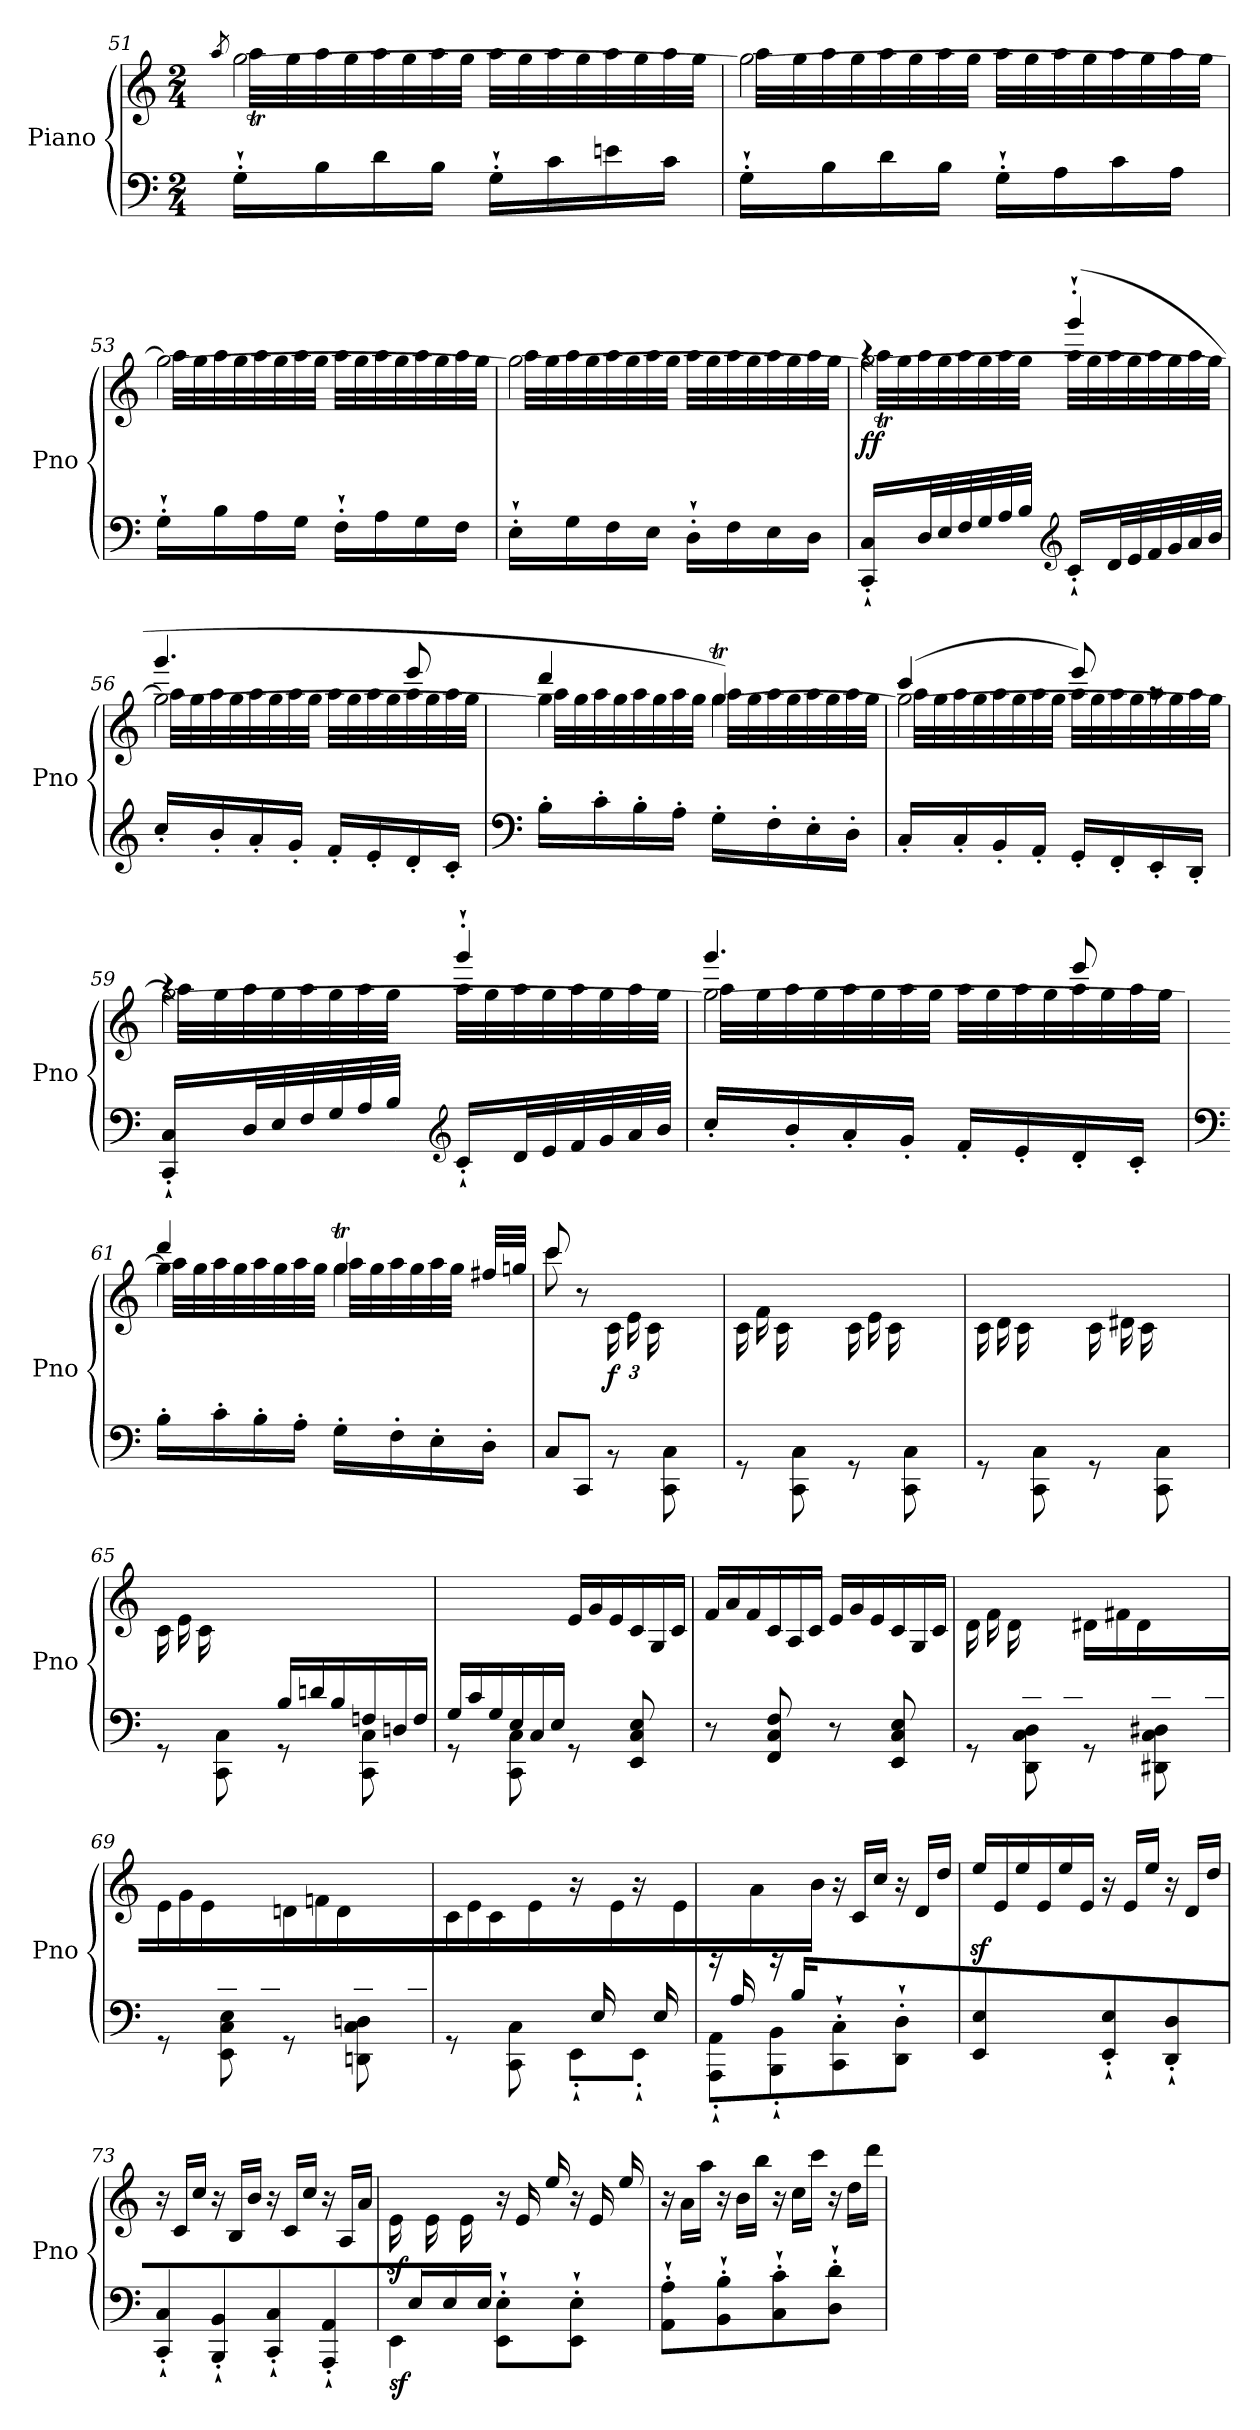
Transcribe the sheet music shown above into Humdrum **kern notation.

**kern	**kern	**dynam
*part1	*part1	*part1
*staff2	*staff1	*staff1/2
*I"Piano	*	*
*I'Pno	*	*
*clefF4	*clefG2	*
*k[]	*k[]	*
*M2/4	*M2/4	*
=51	=51	=51
.	8qaa/	.
*	*^	*
!	!	!	!LO:DY:b
16G'`\LL	[2gg\	32aaTLLL	other-dynamics
.	.	32gg	.
16B\	.	32aa	.
.	.	32gg	.
16d\	.	32aa	.
.	.	32gg	.
16B\JJ	.	32aa	.
.	.	32ggJJJ	.
16G'`\LL	.	32aaLLL	.
.	.	32gg	.
16c\	.	32aa	.
.	.	32gg	.
16en\	.	32aa	.
.	.	32gg	.
16c\JJ	.	32aa	.
.	.	32ggJJJ	.
=52	=52	=52	=52
16G'`\LL	2gg\_	32aaLLL	.
.	.	32gg	.
16B\	.	32aa	.
.	.	32gg	.
16d\	.	32aa	.
.	.	32gg	.
16B\JJ	.	32aa	.
.	.	32ggJJJ	.
16G'`\LL	.	32aaLLL	.
.	.	32gg	.
16A\	.	32aa	.
.	.	32gg	.
16c\	.	32aa	.
.	.	32gg	.
16A\JJ	.	32aa	.
.	.	32ggJJJ	.
!!LO:PB:g=z	!!
=53	=53	=53	=53
16G'`\LL	2gg\_	32aaLLL	.
.	.	32gg	.
16B\	.	32aa	.
.	.	32gg	.
16A\	.	32aa	.
.	.	32gg	.
16G\JJ	.	32aa	.
.	.	32ggJJJ	.
16F'`\LL	.	32aaLLL	.
.	.	32gg	.
16A\	.	32aa	.
.	.	32gg	.
16G\	.	32aa	.
.	.	32gg	.
16F\JJ	.	32aa	.
.	.	32ggJJJ	.
=54	=54	=54	=54
16E'`\LL	2gg\_	32aaLLL	.
.	.	32gg	.
16G\	.	32aa	.
.	.	32gg	.
16F\	.	32aa	.
.	.	32gg	.
16E\JJ	.	32aa	.
.	.	32ggJJJ	.
16D'`\LL	.	32aaLLL	.
.	.	32gg	.
16F\	.	32aa	.
.	.	32gg	.
16E\	.	32aa	.
.	.	32gg	.
16D\JJ	.	32aaTTT	.
.	.	32ggJJJ	.
=55	=55	=55	=55
*	*	*^	*
!	!	!	!	!LO:DY:b
16CC/'` 16C/'`LL	2gg\_	32aaTLLL	4raa	ff
.	.	32gg	.	.
32D/L	.	32aa	.	.
32E/	.	32gg	.	.
32F/	.	32aa	.	.
32G/	.	32gg	.	.
32A/	.	32aa	.	.
32B/JJJ	.	32ggJJJ	.	.
*clefG2	*	*	*	*
16c'`/LL	.	32aaLLL	(>4ggg'`/	.
.	.	32gg	.	.
32d/L	.	32aa	.	.
32e/	.	32gg	.	.
32f/	.	32aa	.	.
32g/	.	32gg	.	.
32a/	.	32aa	.	.
32b/JJJ	.	32ggJJJ	.	.
!!LO:LB:g=z	!!	!!
=56	=56	=56	=56	=56
16cc'/LL	2gg\_	32aaLLL	4.ggg/	.
.	.	32gg	.	.
16b'/	.	32aa	.	.
.	.	32gg	.	.
16a'/	.	32aa	.	.
.	.	32gg	.	.
16g'/JJ	.	32aa	.	.
.	.	32ggJJJ	.	.
16f'/LL	.	32aaLLL	.	.
.	.	32gg	.	.
16e'/	.	32aa	.	.
.	.	32gg	.	.
16d'/	.	32aa	8eee/	.
.	.	32gg	.	.
16c'/JJ	.	32aa	.	.
.	.	32ggJJJ	.	.
=57	=57	=57	=57	=57
*clefF4	*	*	*	*
16B'\LL	4gg\]	32aaLLL	4ddd/	.
.	.	32gg	.	.
16c'\	.	32aa	.	.
.	.	32gg	.	.
16B'\	.	32aa	.	.
.	.	32gg	.	.
16A'\JJ	.	32aa	.	.
.	.	32ggJJJ	.	.
16G'\LL	[4ggT\	32aaLLL	4gg/)	.
.	.	32gg	.	.
16F'\	.	32aa	.	.
.	.	32gg	.	.
16E'\	.	32aa	.	.
.	.	32gg	.	.
16D'\JJ	.	32aa	.	.
.	.	32ggJJJ	.	.
=58	=58	=58	=58	=58
16C'/LL	2gg\_	32aaLLL	(>4ccc/	.
.	.	32gg	.	.
16C'/	.	32aa	.	.
.	.	32gg	.	.
16BB'/	.	32aa	.	.
.	.	32gg	.	.
16AA'/JJ	.	32aa	.	.
.	.	32ggJJJ	.	.
16GG'/LL	.	32aaLLL	8eee/)	.
.	.	32gg	.	.
16FF'/	.	32aa	.	.
.	.	32gg	.	.
16EE'/	.	32aa	8raa	.
.	.	32gg	.	.
16DD'/JJ	.	32aa	.	.
.	.	32ggJJJ	.	.
!!LO:LB:g=z	!!	!!
=59	=59	=59	=59	=59
16CC/'` 16C/'`LL	2gg\_	32aaLLL	4raa	.
.	.	32gg	.	.
32D/L	.	32aa	.	.
32E/	.	32gg	.	.
32F/	.	32aa	.	.
32G/	.	32gg	.	.
32A/	.	32aa	.	.
32B/JJJ	.	32ggJJJ	.	.
*clefG2	*	*	*	*
16c'`/LL	.	32aaLLL	4ggg'`/	.
.	.	32gg	.	.
32d/L	.	32aa	.	.
32e/	.	32gg	.	.
32f/	.	32aa	.	.
32g/	.	32gg	.	.
32a/	.	32aa	.	.
32b/JJJ	.	32ggJJJ	.	.
=60	=60	=60	=60	=60
16cc'/LL	2gg\_	32aaLLL	4.ggg/	.
.	.	32gg	.	.
16b'/	.	32aa	.	.
.	.	32gg	.	.
16a'/	.	32aa	.	.
.	.	32gg	.	.
16g'/JJ	.	32aa	.	.
.	.	32ggJJJ	.	.
16f'/LL	.	32aaLLL	.	.
.	.	32gg	.	.
16e'/	.	32aa	.	.
.	.	32gg	.	.
16d'/	.	32aa	8eee/	.
.	.	32gg	.	.
16c'/JJ	.	32aa	.	.
.	.	32ggJJJ	.	.
!!LO:LB:g=z	!!	!!
=61	=61	=61	=61	=61
*clefF4	*	*	*	*
16B'\LL	4gg\]	32aaLLL	4ddd/	.
.	.	32gg	.	.
16c'\	.	32aa	.	.
.	.	32gg	.	.
16B'\	.	32aa	.	.
.	.	32gg	.	.
16A'\JJ	.	32aa	.	.
.	.	32ggJJJ	.	.
16G'\LL	4ggT\	32aaLLL	4gg/	.
.	.	32gg	.	.
16F'\	.	32aa	.	.
.	.	32gg	.	.
16E'\	.	32aa	.	.
.	.	32ggJJJ	.	.
16D'\JJ	.	32ff#XTTT/LLL	.	.
.	.	32gg/JJJ	.	.
*	*	*v	*v	*
!!LO:LB:g=z
=62	=62	=62	=62
*^	*	*	*
4.ryy	8C/L	8ccc/	8ccc\	.
.	8CC/J	8r	8ryy	.
*	*	*Xbrackettup	*	*
!	!	!	!	!LO:DY:b
.	8rBB	24c\LL	4ryy	f
.	.	24e\	.	.
.	.	24c\	.	.
*Xbrackettup	*	*	*	*
24G/	8CC\ 8C\	8ryy	.	.
24E/	.	.	.	.
24G/JJ	.	.	.	.
*	*	*v	*v	*
=63	=63	=63	=63
*	*	*Xtuplet	*
8ryy	8rGG	24c\LL	.
.	.	24f\	.
.	.	24c\	.
*Xtuplet	*	*	*
24A/	8CC\ 8C\	8ryy	.
24F/	.	.	.
24A/JJ	.	.	.
8ryy	8rGG	24c\LL	.
.	.	24e\	.
.	.	24c\	.
24A/	8CC\ 8C\	8ryy	.
24F/	.	.	.
24A/JJ	.	.	.
=64	=64	=64	=64
8ryy	8rGG	24c\LL	.
.	.	24d\	.
.	.	24c\	.
24F/	8CC\ 8C\	8ryy	.
24D/	.	.	.
24F/JJ	.	.	.
8ryy	8rGG	24c\LL	.
.	.	24d#X\	.
.	.	24c\	.
24F#X/	8CC\ 8C\	8ryy	.
24D#X/	.	.	.
24F#/JJ	.	.	.
=65	=65	=65	=65
8ryy	8rGG	24c\LL	.
.	.	24e\	.
.	.	24c\	.
24G/	8CC\ 8C\	4.ryy	.
24E/	.	.	.
24G/JJ	.	.	.
24B/LL	8rGG	.	.
24dn/	.	.	.
24B/	.	.	.
24Fn/	8CC\ 8C\	.	.
24Dn/	.	.	.
24F/JJ	.	.	.
!!LO:PB:g=z
=66	=66	=66	=66
24G/LL	8rGG	4ryy	.
24c/	.	.	.
24G/	.	.	.
24E/	8CC\ 8C\	.	.
24C/	.	.	.
24E/JJ	.	.	.
4ryy	8rGG	24e/LL	.
.	.	24g/	.
.	.	24e/	.
.	8EE/ 8C/ 8E/	24c/	.
.	.	24G/	.
.	.	24c/JJ	.
*v	*v	*	*
=67	=67	=67
8r	24f/LL	.
.	24a/	.
.	24f/	.
8FF/ 8C/ 8F/	24c/	.
.	24A/	.
.	24c/JJ	.
8r	24e/LL	.
.	24g/	.
.	24e/	.
8EE/ 8C/ 8E/	24c/	.
.	24G/	.
.	24c/JJ	.
=68	=68	=68
*^	*	*
8ryy	8rGG	24d\LL	.
.	.	24f\	.
.	.	24d\	.
24c/	8DD\ 8C\ 8D\	8ryy	.
24F/	.	.	.
24c/JJ	.	.	.
8ryy	8rGG	24d#X\LL	.
.	.	24f#X\	.
.	.	24d#\	.
24c/	8DD#X\ 8C\ 8D#X\	8ryy	.
24F#X/	.	.	.
24c/JJ	.	.	.
!!LO:LB:g=z
=69	=69	=69	=69
8ryy	8rGG	24e\LL	.
.	.	24g\	.
.	.	24e\	.
24c/	8EE\ 8C\ 8E\	8ryy	.
24G/	.	.	.
24c/JJ	.	.	.
8ryy	8rGG	24dn\LL	.
.	.	24fn\	.
.	.	24d\	.
24c/	8DDn\ 8C\ 8Dn\	8ryy	.
24Fn/	.	.	.
24c/JJ	.	.	.
=70	=70	=70	=70
8ryy	8rGG	24c\LL	.
.	.	24e\	.
.	.	24c\	.
24E/	8CC\ 8C\	24ryy	.
24ryy	.	24e\	.
24E/JJ	.	24ryy	.
24ryy	8EE'`\L	24r	.
24E/LL	.	24ryy	.
12ryy	.	24e\JJ	.
.	8EE'`\J	24r	.
24E/LL	.	24ryy	.
24ryy	.	24e\JJ	.
=71	=71	=71	=71
24ryy	8AAA\'` 8AA\'`L	24rBB	.
24A/LL	.	24ryy	.
12ryy	.	24a\JJ	.
.	8BBB\'` 8BB\'`	24rBB	.
24B/LL	.	24ryy	.
24%7ryy	.	24b\JJ	.
.	8CC\'` 8C\'`	24r	.
.	.	24c/LL	.
.	.	24cc/JJ	.
.	8DD\'` 8D\'`J	24r	.
.	.	24d/LL	.
.	.	24dd/JJ	.
*v	*v	*	*
=72	=72	=72
4EE/ 4E/	24eez</LL	.
.	24e/	.
.	24ee/	.
.	24e/	.
.	24ee/	.
.	24e/JJ	.
8EE/'` 8E/'`L	24r	.
.	24e/LL	.
.	24ee/JJ	.
8DD/'` 8D/'`J	24r	.
.	24d/LL	.
.	24dd/JJ	.
!!LO:PB:g=z
=73	=73	=73
8CC/'` 8C/'`L	24r	.
.	24c/LL	.
.	24cc/JJ	.
8BBB/'` 8BB/'`	24r	.
.	24B/LL	.
.	24b/JJ	.
8CC/'` 8C/'`	24r	.
.	24c/LL	.
.	24cc/JJ	.
8AAA/'` 8AA/'`J	24r	.
.	24A/LL	.
.	24a/JJ	.
=74	=74	=74
*^	*	*
!	!	!	!LO:DY:b=2
24ryy	4EE\	24ez<\LL	sf
24E/	.	24ryy	.
24ryy	.	24e\	.
24E/	.	24ryy	.
24ryy	.	24e\	.
24E/JJ	.	24ryy	.
4ryy	8EE\'` 8E\'`L	24r	.
.	.	24e/LL	.
.	.	24ee/JJ	.
.	8EE\'` 8E\'`J	24r	.
.	.	24e/LL	.
.	.	24ee/JJ	.
*v	*v	*	*
=75	=75	=75
8AA\'` 8A\'`L	24r	.
.	24a\LL	.
.	24aa\JJ	.
8BB\'` 8B\'`	24r	.
.	24b\LL	.
.	24bb\JJ	.
8C\'` 8c\'`	24r	.
.	24cc\LL	.
.	24ccc\JJ	.
8D\'` 8d\'`J	24r	.
.	24dd\LL	.
.	24ddd\JJ	.
=	=	=
*-	*-	*-
